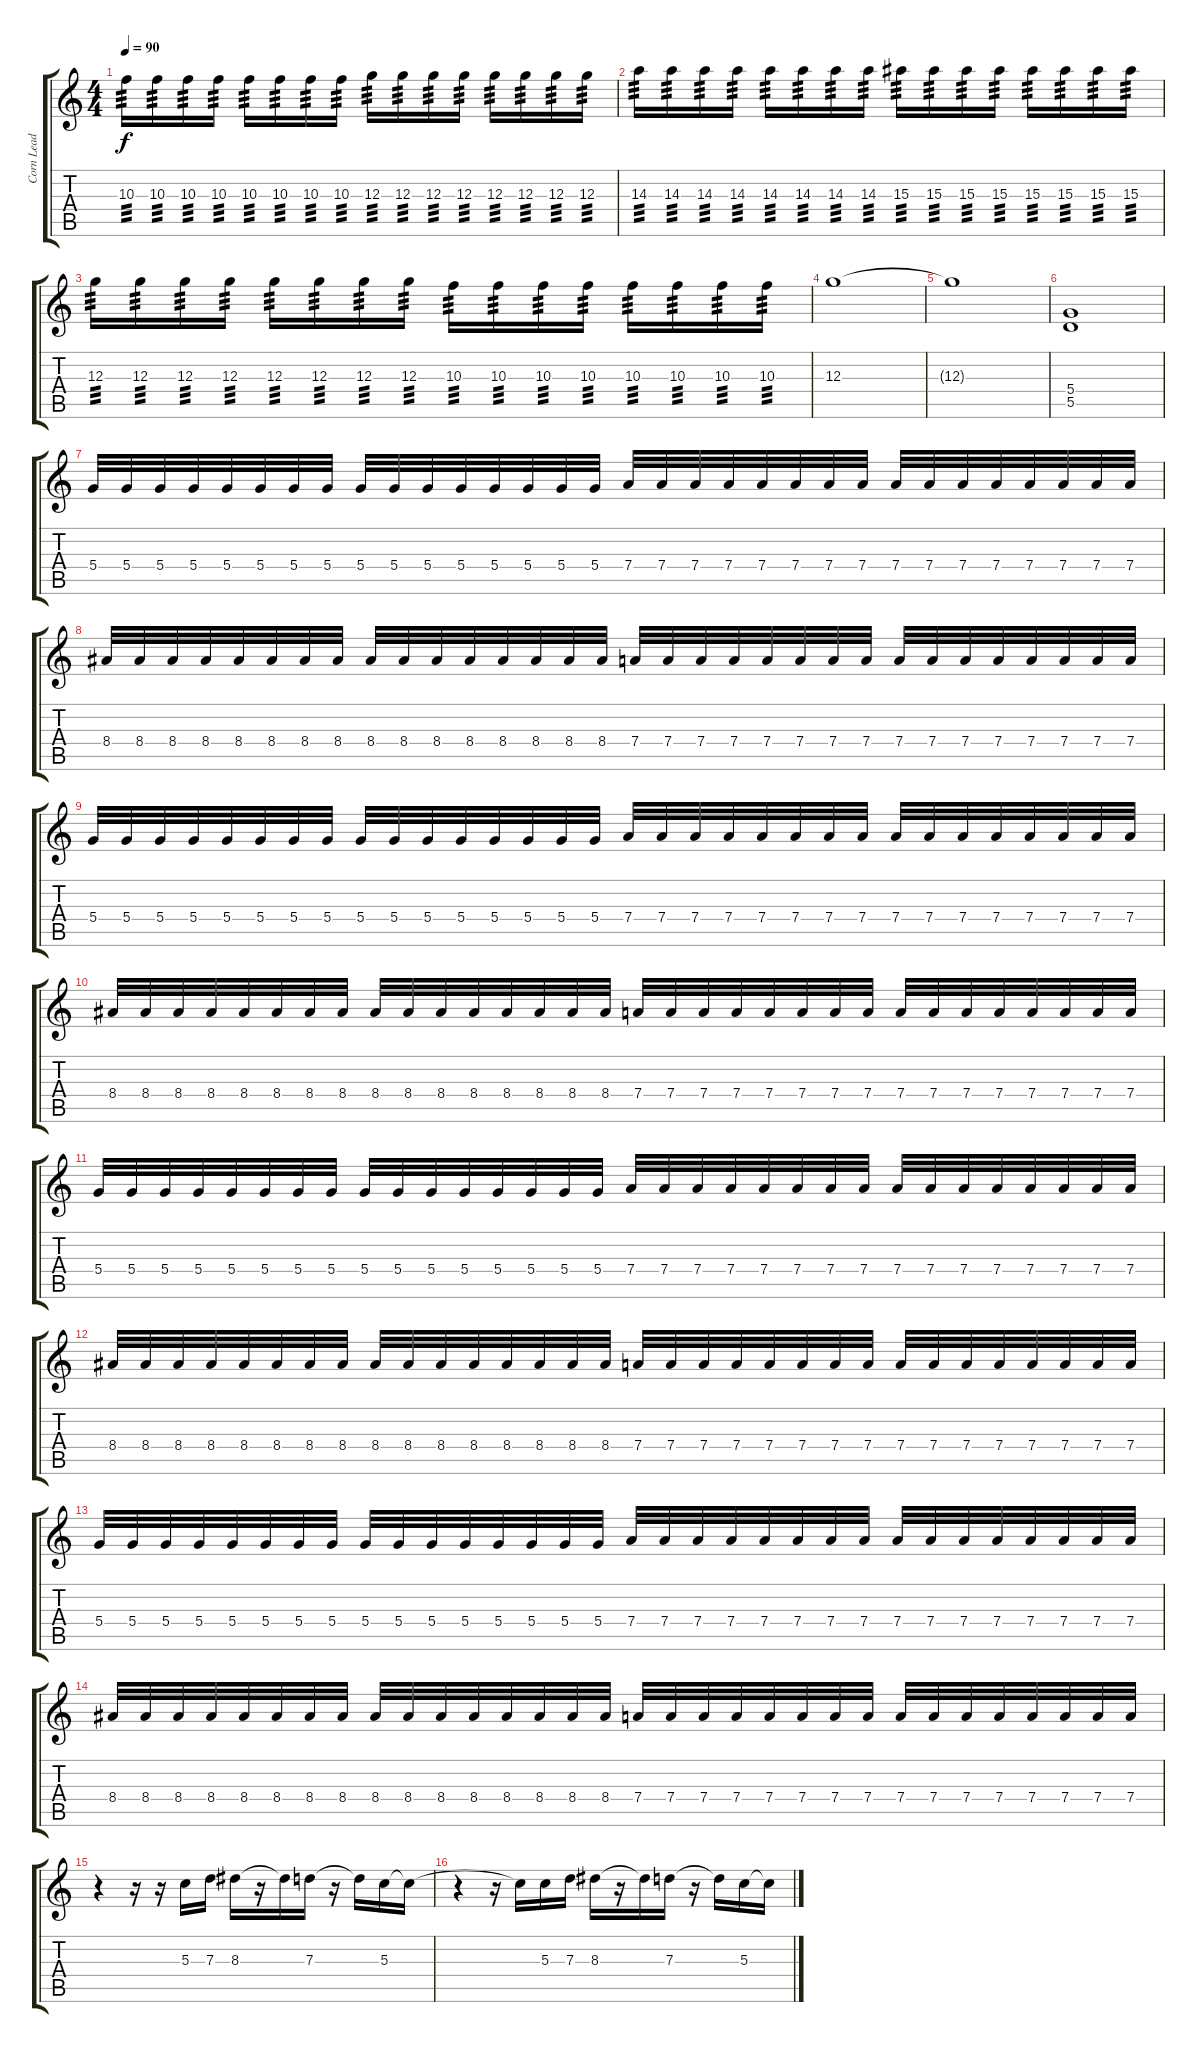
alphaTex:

\track ("Corn Lead" "Corn Lead") {instrument distortionguitar}
\staff {score tabs}
\tuning (E4 B3 G3 D3 A2 E2) {hide}
\ts (4 4)
\tempo 90
\clef g2
\ks c
10.3.16{tp 3 dy f} 10.3.16{tp 3} 10.3.16{tp 3} 10.3.16{tp 3} 10.3.16{tp 3} 10.3.16{tp 3} 10.3.16{tp 3} 10.3.16{tp 3} 12.3.16{tp 3} 12.3.16{tp 3} 12.3.16{tp 3} 12.3.16{tp 3} 12.3.16{tp 3} 12.3.16{tp 3} 12.3.16{tp 3} 12.3.16{tp 3} |
14.3.16{tp 3} 14.3.16{tp 3} 14.3.16{tp 3} 14.3.16{tp 3} 14.3.16{tp 3} 14.3.16{tp 3} 14.3.16{tp 3} 14.3.16{tp 3} 15.3.16{tp 3} 15.3.16{tp 3} 15.3.16{tp 3} 15.3.16{tp 3} 15.3.16{tp 3} 15.3.16{tp 3} 15.3.16{tp 3} 15.3.16{tp 3} |
12.3.16{tp 3} 12.3.16{tp 3} 12.3.16{tp 3} 12.3.16{tp 3} 12.3.16{tp 3} 12.3.16{tp 3} 12.3.16{tp 3} 12.3.16{tp 3} 10.3.16{tp 3} 10.3.16{tp 3} 10.3.16{tp 3} 10.3.16{tp 3} 10.3.16{tp 3} 10.3.16{tp 3} 10.3.16{tp 3} 10.3.16{tp 3} |
12.3.1 |
12.3{t}.1 |
(5.4 5.5).1 |
5.4.32 5.4.32 5.4.32 5.4.32 5.4.32 5.4.32 5.4.32 5.4.32 5.4.32 5.4.32 5.4.32 5.4.32 5.4.32 5.4.32 5.4.32 5.4.32 7.4.32 7.4.32 7.4.32 7.4.32 7.4.32 7.4.32 7.4.32 7.4.32 7.4.32 7.4.32 7.4.32 7.4.32 7.4.32 7.4.32 7.4.32 7.4.32 |
8.4.32 8.4.32 8.4.32 8.4.32 8.4.32 8.4.32 8.4.32 8.4.32 8.4.32 8.4.32 8.4.32 8.4.32 8.4.32 8.4.32 8.4.32 8.4.32 7.4.32 7.4.32 7.4.32 7.4.32 7.4.32 7.4.32 7.4.32 7.4.32 7.4.32 7.4.32 7.4.32 7.4.32 7.4.32 7.4.32 7.4.32 7.4.32 |
5.4.32 5.4.32 5.4.32 5.4.32 5.4.32 5.4.32 5.4.32 5.4.32 5.4.32 5.4.32 5.4.32 5.4.32 5.4.32 5.4.32 5.4.32 5.4.32 7.4.32 7.4.32 7.4.32 7.4.32 7.4.32 7.4.32 7.4.32 7.4.32 7.4.32 7.4.32 7.4.32 7.4.32 7.4.32 7.4.32 7.4.32 7.4.32 |
8.4.32 8.4.32 8.4.32 8.4.32 8.4.32 8.4.32 8.4.32 8.4.32 8.4.32 8.4.32 8.4.32 8.4.32 8.4.32 8.4.32 8.4.32 8.4.32 7.4.32 7.4.32 7.4.32 7.4.32 7.4.32 7.4.32 7.4.32 7.4.32 7.4.32 7.4.32 7.4.32 7.4.32 7.4.32 7.4.32 7.4.32 7.4.32 |
5.4.32 5.4.32 5.4.32 5.4.32 5.4.32 5.4.32 5.4.32 5.4.32 5.4.32 5.4.32 5.4.32 5.4.32 5.4.32 5.4.32 5.4.32 5.4.32 7.4.32 7.4.32 7.4.32 7.4.32 7.4.32 7.4.32 7.4.32 7.4.32 7.4.32 7.4.32 7.4.32 7.4.32 7.4.32 7.4.32 7.4.32 7.4.32 |
8.4.32 8.4.32 8.4.32 8.4.32 8.4.32 8.4.32 8.4.32 8.4.32 8.4.32 8.4.32 8.4.32 8.4.32 8.4.32 8.4.32 8.4.32 8.4.32 7.4.32 7.4.32 7.4.32 7.4.32 7.4.32 7.4.32 7.4.32 7.4.32 7.4.32 7.4.32 7.4.32 7.4.32 7.4.32 7.4.32 7.4.32 7.4.32 |
5.4.32 5.4.32 5.4.32 5.4.32 5.4.32 5.4.32 5.4.32 5.4.32 5.4.32 5.4.32 5.4.32 5.4.32 5.4.32 5.4.32 5.4.32 5.4.32 7.4.32 7.4.32 7.4.32 7.4.32 7.4.32 7.4.32 7.4.32 7.4.32 7.4.32 7.4.32 7.4.32 7.4.32 7.4.32 7.4.32 7.4.32 7.4.32 |
8.4.32 8.4.32 8.4.32 8.4.32 8.4.32 8.4.32 8.4.32 8.4.32 8.4.32 8.4.32 8.4.32 8.4.32 8.4.32 8.4.32 8.4.32 8.4.32 7.4.32 7.4.32 7.4.32 7.4.32 7.4.32 7.4.32 7.4.32 7.4.32 7.4.32 7.4.32 7.4.32 7.4.32 7.4.32 7.4.32 7.4.32 7.4.32 |
r.4 r.16 r.16 5.3.16 7.3.16 8.3.16 r.16 8.3{t}.16 7.3.16 r.16 7.3{t}.16 5.3.16 5.3{t}.16 |
r.4 r.16 5.3{t}.16 5.3.16 7.3.16 8.3.16 r.16 8.3{t}.16 7.3.16 r.16 7.3{t}.16 5.3.16 5.3{t}.16
